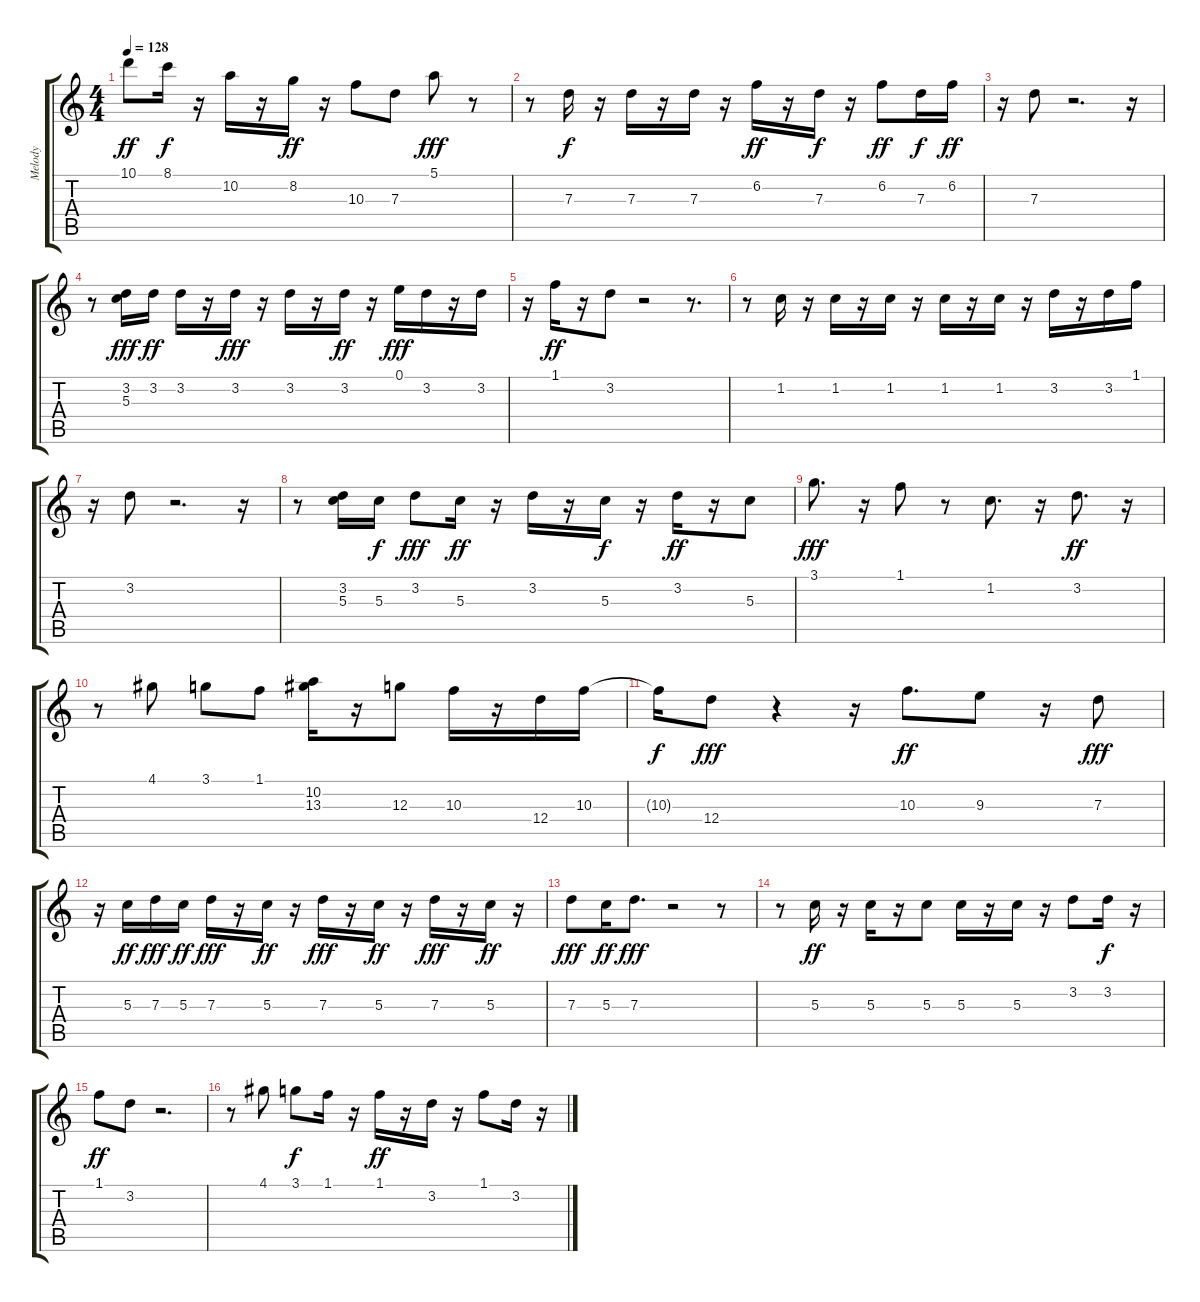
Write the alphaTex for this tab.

\track ("Melody          | Canned Heat" "Melody    ") {instrument acousticguitarnylon}
\staff {score tabs}
\tuning (E4 B3 G3 D3 A2 E2) {hide}
\ts (4 4)
\tempo 128
\clef g2
\ks c
10.1.8{dy ff} 8.1.16{dy f} r.16 10.2.16 r.16 8.2.16{dy ff} r.16 10.3.8 7.3.8 5.1.8{dy fff} r.8 |
r.8 7.3.16{dy f} r.16 7.3.16 r.16 7.3.16 r.16 6.2.16{dy ff} r.16 7.3.16{dy f} r.16 6.2.8{dy ff} 7.3.16{dy f} 6.2.16{dy ff} |
r.16 7.3.8 r.2{d} r.16 |
r.8 (3.2 5.3).16{dy fff} 3.2.16{dy ff} 3.2.16 r.16 3.2.16{dy fff} r.16 3.2.16 r.16 3.2.16{dy ff} r.16 0.1.16{dy fff} 3.2.16 r.16 3.2.16 |
r.16 1.1.16{dy ff} r.16 3.2.8 r.2 r.8{d} |
r.8 1.2.16 r.16 1.2.16 r.16 1.2.16 r.16 1.2.16 r.16 1.2.16 r.16 3.2.16 r.16 3.2.16 1.1.16 |
r.16 3.2.8 r.2{d} r.16 |
r.8 (3.2 5.3).16 5.3.16{dy f} 3.2.8{dy fff} 5.3.16{dy ff} r.16 3.2.16 r.16 5.3.16{dy f} r.16 3.2.16{dy ff} r.16 5.3.8 |
3.1.8{d dy fff} r.16 1.1.8 r.8 1.2.8{d} r.16 3.2.8{d dy ff} r.16 |
r.8 4.1.8 3.1.8 1.1.8 (10.2 13.3).16 r.16 12.3.8 10.3.16 r.16 12.4.16 10.3.16 |
10.3{t}.16{dy f} 12.4.8{dy fff} r.4 r.16 10.3.8{d dy ff} 9.3.8 r.16 7.3.8{dy fff} |
r.16 5.3.16{dy ff} 7.3.16{dy fff} 5.3.16{dy ff} 7.3.16{dy fff} r.16 5.3.16{dy ff} r.16 7.3.16{dy fff} r.16 5.3.16{dy ff} r.16 7.3.16{dy fff} r.16 5.3.16{dy ff} r.16 |
7.3.8{dy fff} 5.3.16{dy ff} 7.3.8{d dy fff} r.2 r.8 |
r.8 5.3.16{dy ff} r.16 5.3.16 r.16 5.3.8 5.3.16 r.16 5.3.16 r.16 3.2.8 3.2.16{dy f} r.16 |
1.1.8{dy ff} 3.2.8 r.2{d} |
r.8 4.1.8 3.1.8{dy f} 1.1.16 r.16 1.1.16{dy ff} r.16 3.2.16 r.16 1.1.8 3.2.16 r.16
